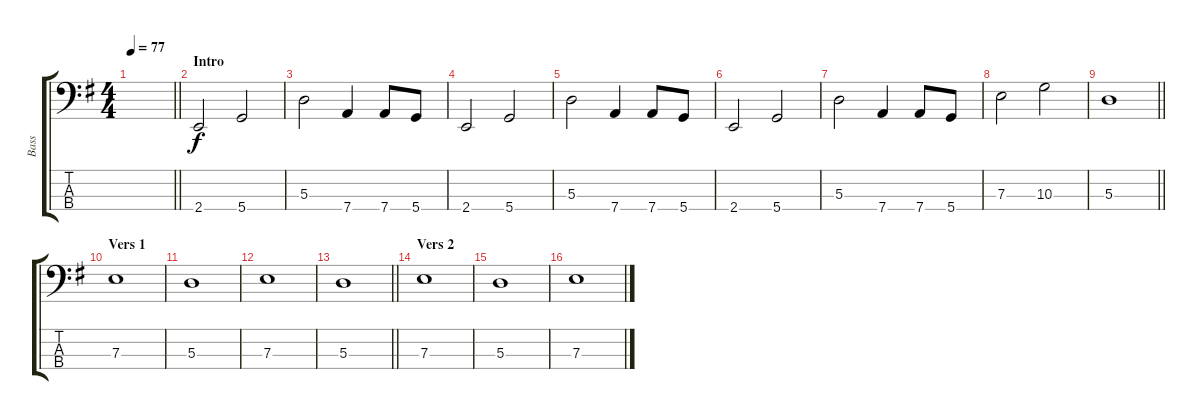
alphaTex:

\track ("Bass" "Bass") {instrument electricbassfinger}
\staff {score tabs}
\tuning (G2 D2 A1 D1) {hide}
\ts (4 4)
\section ("" "")
\tempo 77
\clef f4
\barLineRight lightlight
\ks eminor
|
\section ("" "Intro")
2.4.2 5.4.2 |
5.3.2 7.4.4 7.4.8 5.4.8 |
2.4.2 5.4.2 |
5.3.2 7.4.4 7.4.8 5.4.8 |
2.4.2 5.4.2 |
5.3.2 7.4.4 7.4.8 5.4.8 |
7.3.2 10.3.2 |
\barLineRight lightlight
5.3.1 |
\section ("" "Vers 1")
7.3.1 |
5.3.1 |
7.3.1 |
\barLineRight lightlight
5.3.1 |
\section ("" "Vers 2")
7.3.1 |
5.3.1 |
7.3.1
